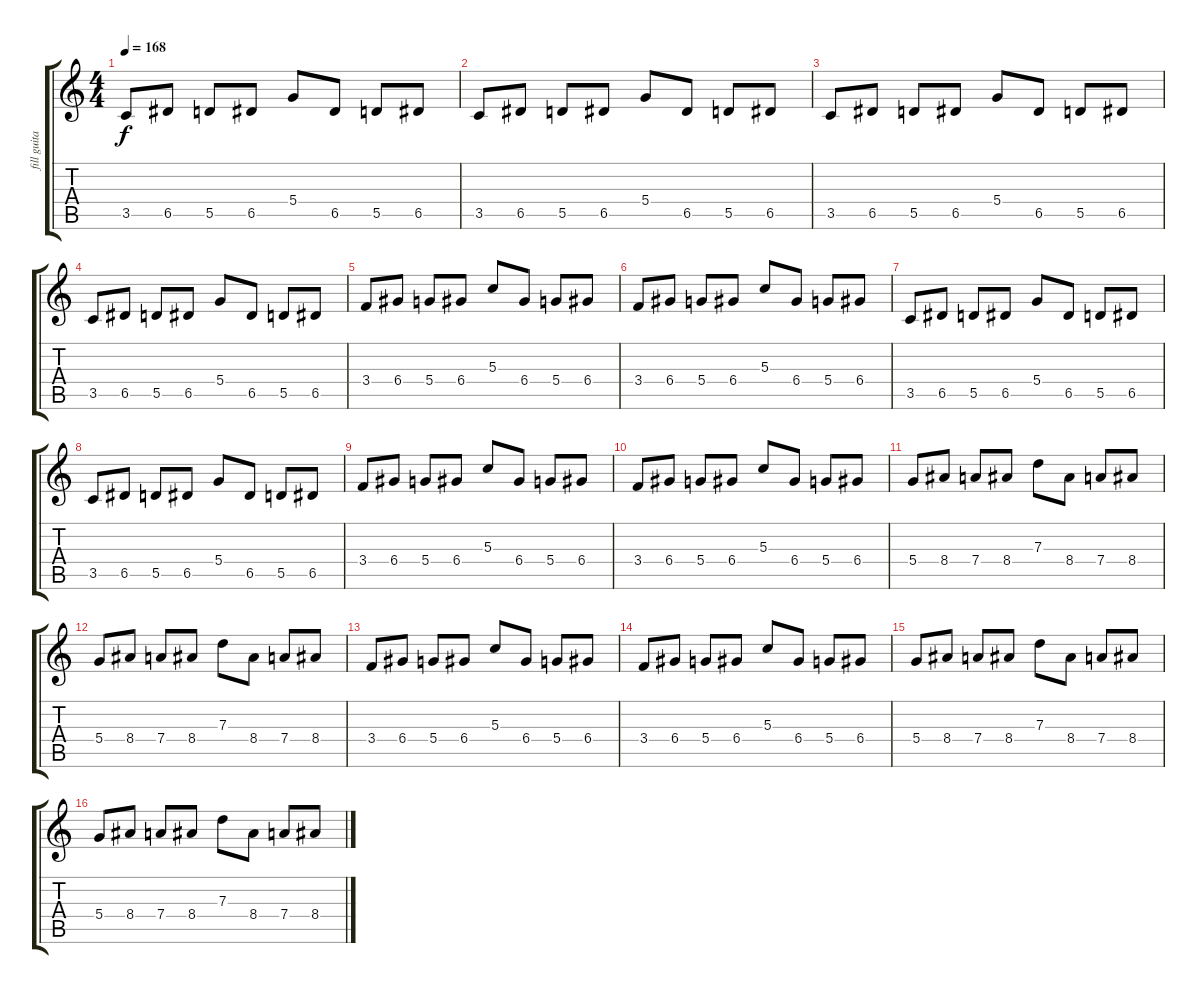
\track ("fill guitar" "fill guita") {instrument overdrivenguitar}
\staff {score tabs}
\tuning (E4 B3 G3 D3 A2 E2) {hide}
\ts (4 4)
\tempo 168
\clef g2
\ks c
3.5.8{dy f} 6.5.8 5.5.8 6.5.8 5.4.8 6.5.8 5.5.8 6.5.8 |
3.5.8 6.5.8 5.5.8 6.5.8 5.4.8 6.5.8 5.5.8 6.5.8 |
3.5.8 6.5.8 5.5.8 6.5.8 5.4.8 6.5.8 5.5.8 6.5.8 |
3.5.8 6.5.8 5.5.8 6.5.8 5.4.8 6.5.8 5.5.8 6.5.8 |
3.4.8 6.4.8 5.4.8 6.4.8 5.3.8 6.4.8 5.4.8 6.4.8 |
3.4.8 6.4.8 5.4.8 6.4.8 5.3.8 6.4.8 5.4.8 6.4.8 |
3.5.8 6.5.8 5.5.8 6.5.8 5.4.8 6.5.8 5.5.8 6.5.8 |
3.5.8 6.5.8 5.5.8 6.5.8 5.4.8 6.5.8 5.5.8 6.5.8 |
3.4.8 6.4.8 5.4.8 6.4.8 5.3.8 6.4.8 5.4.8 6.4.8 |
3.4.8 6.4.8 5.4.8 6.4.8 5.3.8 6.4.8 5.4.8 6.4.8 |
5.4.8 8.4.8 7.4.8 8.4.8 7.3.8 8.4.8 7.4.8 8.4.8 |
5.4.8 8.4.8 7.4.8 8.4.8 7.3.8 8.4.8 7.4.8 8.4.8 |
3.4.8 6.4.8 5.4.8 6.4.8 5.3.8 6.4.8 5.4.8 6.4.8 |
3.4.8 6.4.8 5.4.8 6.4.8 5.3.8 6.4.8 5.4.8 6.4.8 |
5.4.8 8.4.8 7.4.8 8.4.8 7.3.8 8.4.8 7.4.8 8.4.8 |
5.4.8 8.4.8 7.4.8 8.4.8 7.3.8 8.4.8 7.4.8 8.4.8
